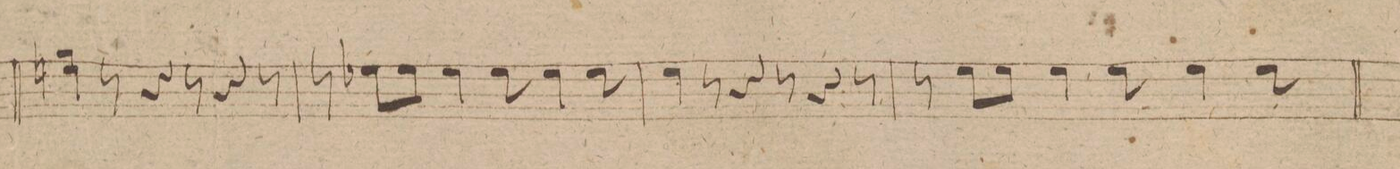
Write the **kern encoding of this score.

**kern	**dynam
*I"Clarinetto 2do in A.	*
*clefG2	*
*k[f#]	*
*M9/8	*
4ee 4cc#\	.
8r	.
4r	.
8r	.
4r	.
8r	.
=76	=76
8r	.
8ccnX\L	.
8cc\J	.
4cc\	.
8cc\	.
4cc\	.
8cc\	.
=77	=77
4cc\	.
8r	.
4r	.
8r	.
4r	.
8r	.
=78	=78
8r	.
8cc\L	.
8cc\J	.
4cc\	.
8cc\	.
4cc\	.
8cc\	.
=79	=79
*-	*-
